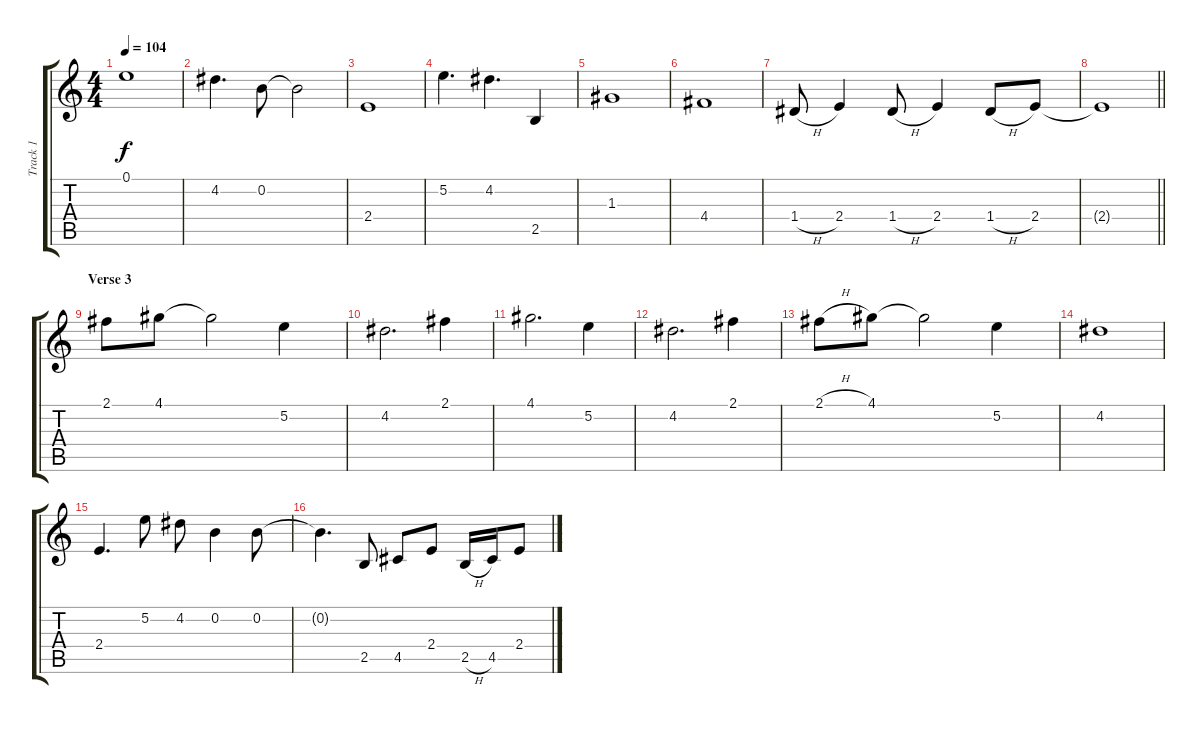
\track ("Track 1" "Track 1") {instrument acousticguitarsteel}
\staff {score tabs}
\tuning (E4 B3 G3 D3 A2 E2) {hide}
\ts (4 4)
\tempo 104
\clef g2
\ks c
0.1.1{dy f} |
4.2.4{d} 0.2.8 0.2{t}.2 |
2.4.1 |
5.2.4{d} 4.2.4{d} 2.5.4 |
1.3.1 |
4.4.1 |
1.4{h}.8 2.4.4 1.4{h}.8 2.4.4 1.4{h}.8 2.4.8 |
\barLineRight lightlight
2.4{t}.1 |
\section ("" "Verse 3")
2.1.8 4.1.8 4.1{t}.2 5.2.4 |
4.2.2{d} 2.1.4 |
4.1.2{d} 5.2.4 |
4.2.2{d} 2.1.4 |
2.1{h}.8 4.1.8 4.1{t}.2 5.2.4 |
4.2.1 |
2.4.4{d} 5.2.8 4.2.8 0.2.4 0.2.8 |
0.2{t}.4{d} 2.5.8 4.5.8 2.4.8 2.5{h}.16 4.5.16 2.4.8
